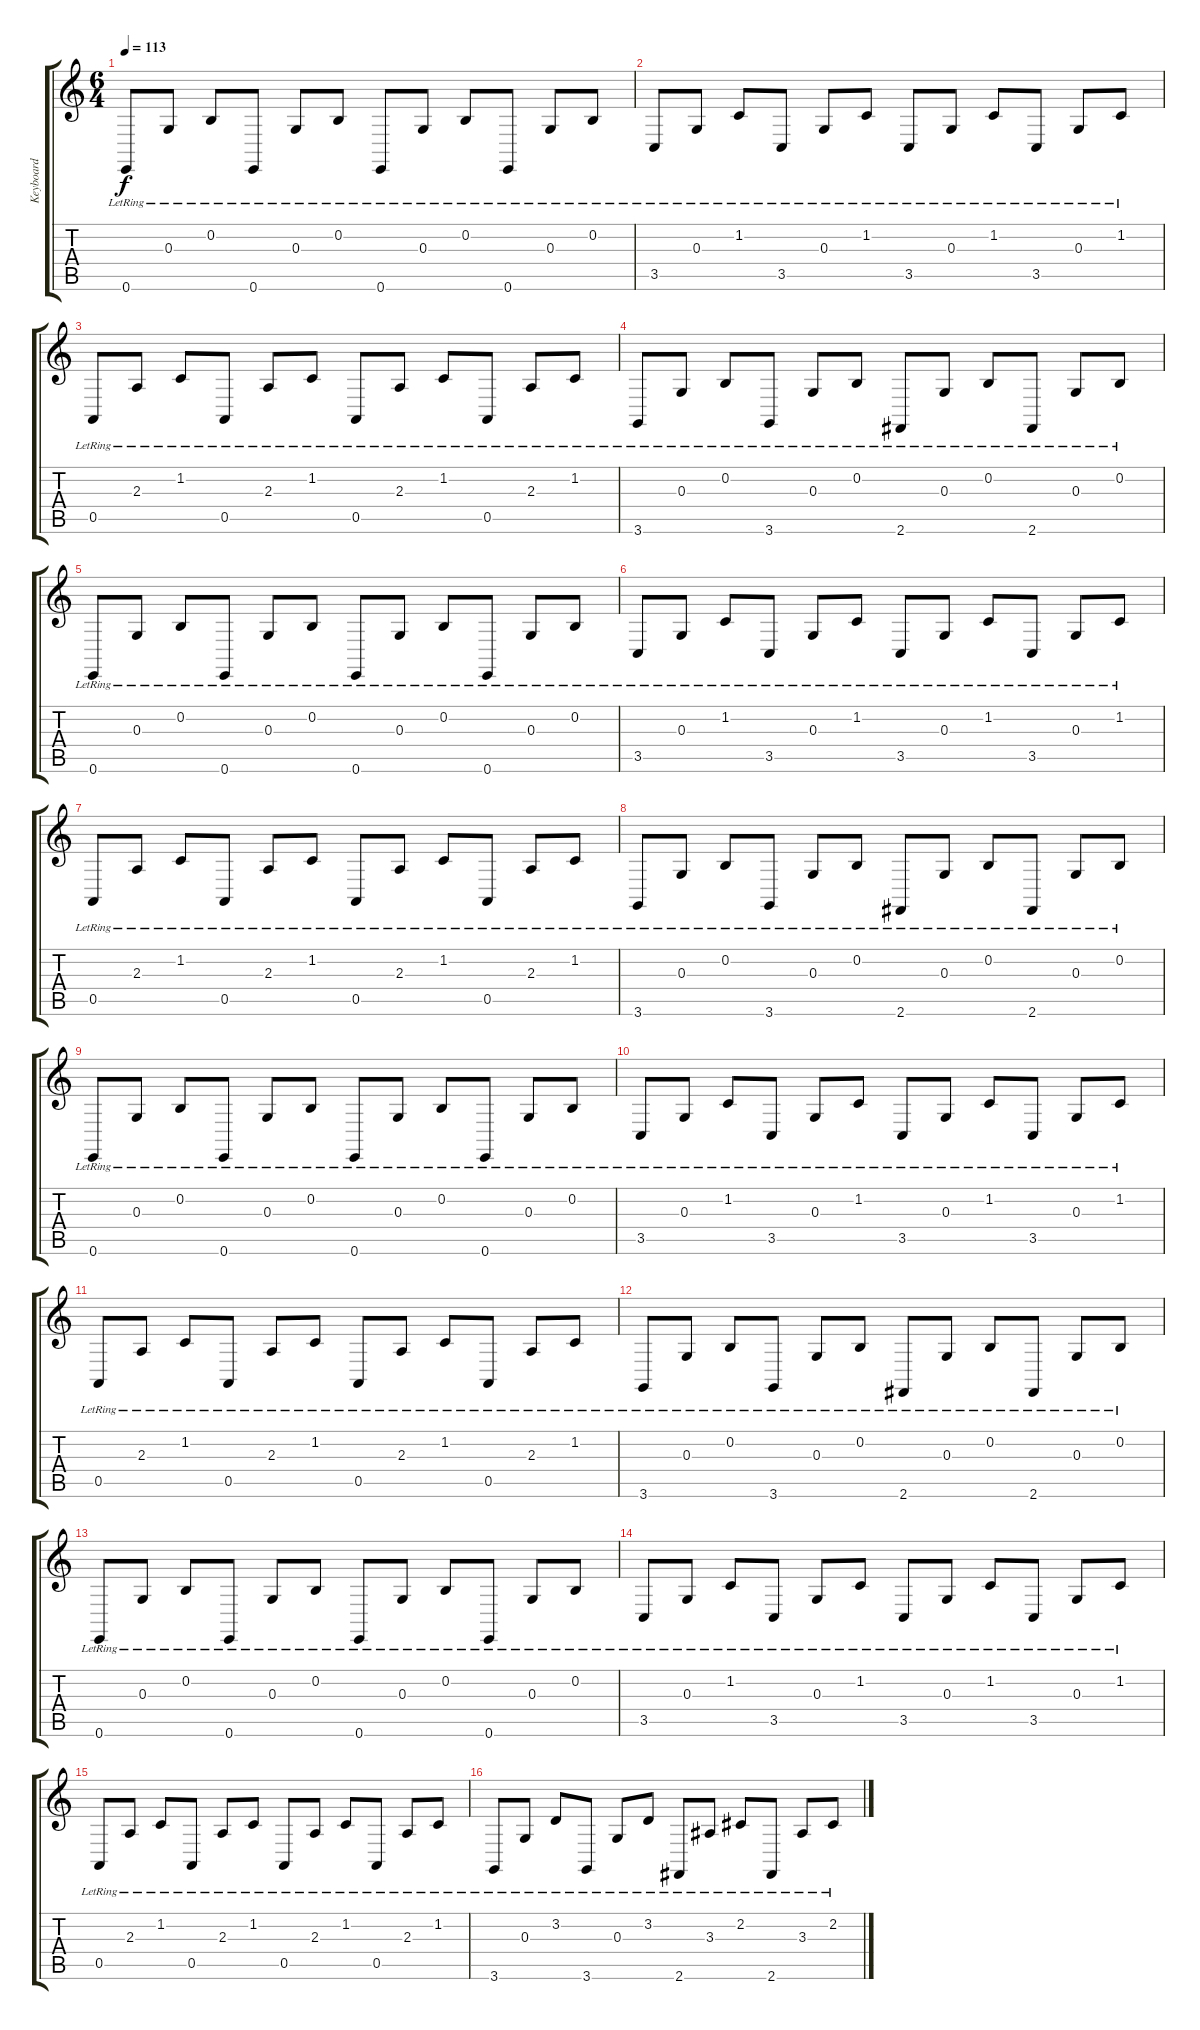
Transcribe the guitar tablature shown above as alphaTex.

\track ("Keyboard" "Keyboard") {instrument honkytonkpiano}
\staff {score tabs}
\tuning (E4 B3 G3 D3 A2 E2) {hide}
\ts (6 4)
\tempo 113
\clef g2
\ks c
0.6{lr}.8{dy f} 0.3{lr}.8 0.2{lr}.8 0.6{lr}.8 0.3{lr}.8 0.2{lr}.8 0.6{lr}.8 0.3{lr}.8 0.2{lr}.8 0.6{lr}.8 0.3{lr}.8 0.2{lr}.8 |
3.5{lr}.8 0.3{lr}.8 1.2{lr}.8 3.5{lr}.8 0.3{lr}.8 1.2{lr}.8 3.5{lr}.8 0.3{lr}.8 1.2{lr}.8 3.5{lr}.8 0.3{lr}.8 1.2{lr}.8 |
0.5{lr}.8 2.3{lr}.8 1.2{lr}.8 0.5{lr}.8 2.3{lr}.8 1.2{lr}.8 0.5{lr}.8 2.3{lr}.8 1.2{lr}.8 0.5{lr}.8 2.3{lr}.8 1.2{lr}.8 |
3.6{lr}.8 0.3{lr}.8 0.2{lr}.8 3.6{lr}.8 0.3{lr}.8 0.2{lr}.8 2.6{lr}.8 0.3{lr}.8 0.2{lr}.8 2.6{lr}.8 0.3{lr}.8 0.2{lr}.8 |
0.6{lr}.8 0.3{lr}.8 0.2{lr}.8 0.6{lr}.8 0.3{lr}.8 0.2{lr}.8 0.6{lr}.8 0.3{lr}.8 0.2{lr}.8 0.6{lr}.8 0.3{lr}.8 0.2{lr}.8 |
3.5{lr}.8 0.3{lr}.8 1.2{lr}.8 3.5{lr}.8 0.3{lr}.8 1.2{lr}.8 3.5{lr}.8 0.3{lr}.8 1.2{lr}.8 3.5{lr}.8 0.3{lr}.8 1.2{lr}.8 |
0.5{lr}.8 2.3{lr}.8 1.2{lr}.8 0.5{lr}.8 2.3{lr}.8 1.2{lr}.8 0.5{lr}.8 2.3{lr}.8 1.2{lr}.8 0.5{lr}.8 2.3{lr}.8 1.2{lr}.8 |
3.6{lr}.8 0.3{lr}.8 0.2{lr}.8 3.6{lr}.8 0.3{lr}.8 0.2{lr}.8 2.6{lr}.8 0.3{lr}.8 0.2{lr}.8 2.6{lr}.8 0.3{lr}.8 0.2{lr}.8 |
0.6{lr}.8 0.3{lr}.8 0.2{lr}.8 0.6{lr}.8 0.3{lr}.8 0.2{lr}.8 0.6{lr}.8 0.3{lr}.8 0.2{lr}.8 0.6{lr}.8 0.3{lr}.8 0.2{lr}.8 |
3.5{lr}.8 0.3{lr}.8 1.2{lr}.8 3.5{lr}.8 0.3{lr}.8 1.2{lr}.8 3.5{lr}.8 0.3{lr}.8 1.2{lr}.8 3.5{lr}.8 0.3{lr}.8 1.2{lr}.8 |
0.5{lr}.8 2.3{lr}.8 1.2{lr}.8 0.5{lr}.8 2.3{lr}.8 1.2{lr}.8 0.5{lr}.8 2.3{lr}.8 1.2{lr}.8 0.5{lr}.8 2.3{lr}.8 1.2{lr}.8 |
3.6{lr}.8 0.3{lr}.8 0.2{lr}.8 3.6{lr}.8 0.3{lr}.8 0.2{lr}.8 2.6{lr}.8 0.3{lr}.8 0.2{lr}.8 2.6{lr}.8 0.3{lr}.8 0.2{lr}.8 |
0.6{lr}.8 0.3{lr}.8 0.2{lr}.8 0.6{lr}.8 0.3{lr}.8 0.2{lr}.8 0.6{lr}.8 0.3{lr}.8 0.2{lr}.8 0.6{lr}.8 0.3{lr}.8 0.2{lr}.8 |
3.5{lr}.8 0.3{lr}.8 1.2{lr}.8 3.5{lr}.8 0.3{lr}.8 1.2{lr}.8 3.5{lr}.8 0.3{lr}.8 1.2{lr}.8 3.5{lr}.8 0.3{lr}.8 1.2{lr}.8 |
0.5{lr}.8 2.3{lr}.8 1.2{lr}.8 0.5{lr}.8 2.3{lr}.8 1.2{lr}.8 0.5{lr}.8 2.3{lr}.8 1.2{lr}.8 0.5{lr}.8 2.3{lr}.8 1.2{lr}.8 |
3.6{lr}.8 0.3{lr}.8 3.2{lr}.8 3.6{lr}.8 0.3{lr}.8 3.2{lr}.8 2.6{lr}.8 3.3{lr}.8 2.2{lr}.8 2.6{lr}.8 3.3{lr}.8 2.2{lr}.8
